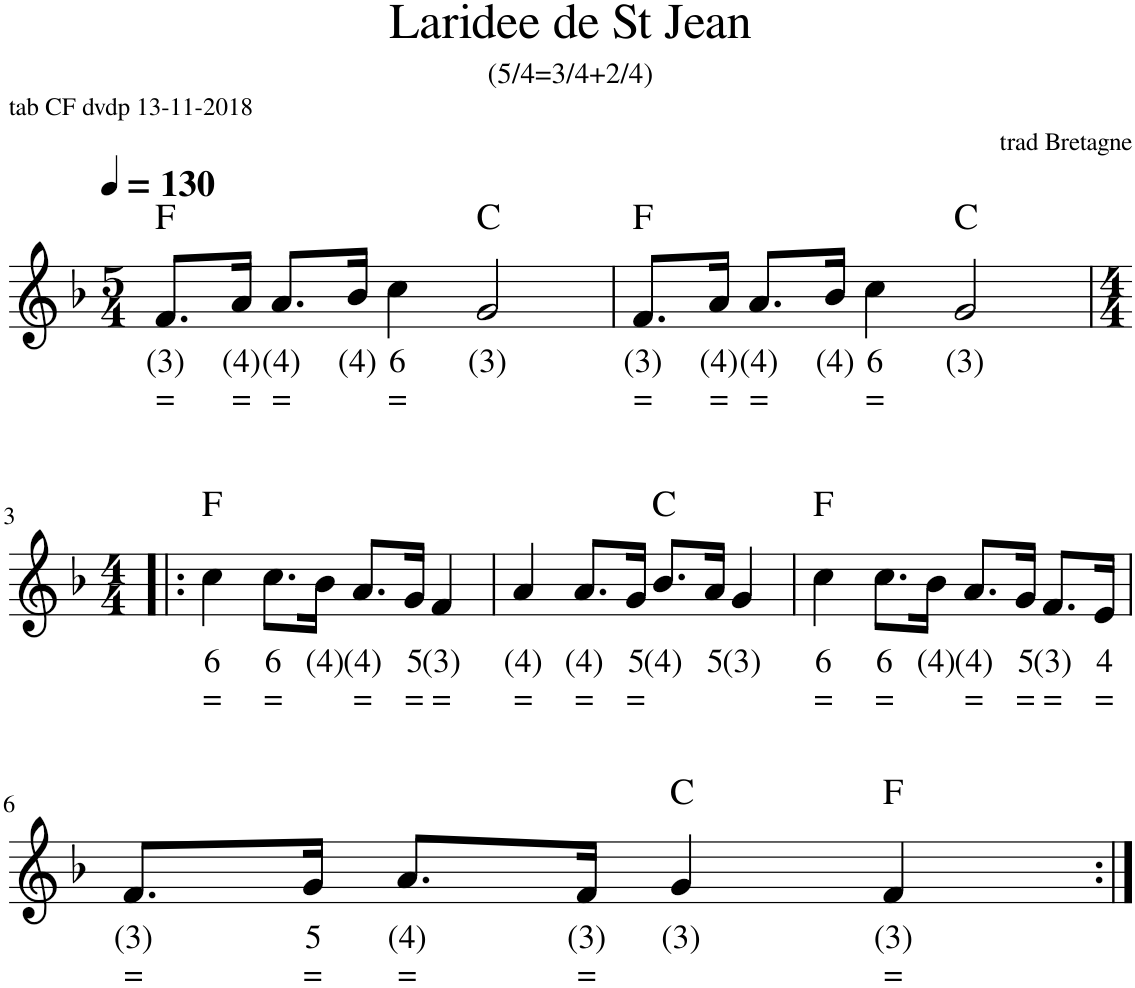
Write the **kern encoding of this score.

**kern	**text	**text	**harte
*part1	*part1	*part1	*part1
*staff1	*staff1	*staff1	*
*I"Stem	*	*	*
*I'Stem	*	*	*
*clefG2	*	*	*
*k[b-]	*	*	*
*M5/4	*	*	*
*MM130	*	*	*
=1	=1	=1	=1
!	!LO:LY:b	!LO:LY:b	!
8.f/L	(3)	=	F:maj
!	!LO:LY:b	!LO:LY:b	!
16a/Jk	(4)	=	.
!	!LO:LY:b	!LO:LY:b	!
8.a/L	(4)	=	.
!	!LO:LY:b	!	!
16b-/Jk	(4)	.	.
!	!LO:LY:b	!LO:LY:b	!
4cc\	6	=	.
!	!LO:LY:b	!	!
2g/	(3)	.	C:maj
=2	=2	=2	=2
!	!LO:LY:b	!LO:LY:b	!
8.f/L	(3)	=	F:maj
!	!LO:LY:b	!LO:LY:b	!
16a/Jk	(4)	=	.
!	!LO:LY:b	!LO:LY:b	!
8.a/L	(4)	=	.
!	!LO:LY:b	!	!
16b-/Jk	(4)	.	.
!	!LO:LY:b	!LO:LY:b	!
4cc\	6	=	.
!	!LO:LY:b	!	!
2g/	(3)	.	C:maj
!!LO:LB:g=z
=3!|:	=3!|:	=3!|:	=3!|:
*M4/4	*	*	*
!	!LO:LY:b	!LO:LY:b	!
4cc\	6	=	F:maj
!	!LO:LY:b	!LO:LY:b	!
8.cc\L	6	=	.
!	!LO:LY:b	!	!
16b-\Jk	(4)	.	.
!	!LO:LY:b	!LO:LY:b	!
8.a/L	(4)	=	.
!	!LO:LY:b	!LO:LY:b	!
16g/Jk	5	=	.
!	!LO:LY:b	!LO:LY:b	!
4f/	(3)	=	.
=4	=4	=4	=4
!	!LO:LY:b	!LO:LY:b	!
4a/	(4)	=	.
!	!LO:LY:b	!LO:LY:b	!
8.a/L	(4)	=	.
!	!LO:LY:b	!LO:LY:b	!
16g/Jk	5	=	.
!	!LO:LY:b	!	!
8.b-/L	(4)	.	C:maj
!	!LO:LY:b	!	!
16a/Jk	5	.	.
!	!LO:LY:b	!	!
4g/	(3)	.	.
=5	=5	=5	=5
!	!LO:LY:b	!LO:LY:b	!
4cc\	6	=	F:maj
!	!LO:LY:b	!LO:LY:b	!
8.cc\L	6	=	.
!	!LO:LY:b	!	!
16b-\Jk	(4)	.	.
!	!LO:LY:b	!LO:LY:b	!
8.a/L	(4)	=	.
!	!LO:LY:b	!LO:LY:b	!
16g/Jk	5	=	.
!	!LO:LY:b	!LO:LY:b	!
8.f/L	(3)	=	.
!	!LO:LY:b	!LO:LY:b	!
16e/Jk	4	=	.
!!LO:LB:g=z
=6	=6	=6	=6
!	!LO:LY:b	!LO:LY:b	!
8.f/L	(3)	=	.
!	!LO:LY:b	!LO:LY:b	!
16g/Jk	5	=	.
!	!LO:LY:b	!LO:LY:b	!
8.a/L	(4)	=	.
!	!LO:LY:b	!LO:LY:b	!
16f/Jk	(3)	=	.
!	!LO:LY:b	!	!
4g/	(3)	.	C:maj
!	!LO:LY:b	!LO:LY:b	!
4f/	(3)	=	F:maj
=:|!	=:|!	=:|!	=:|!
*-	*-	*-	*-
